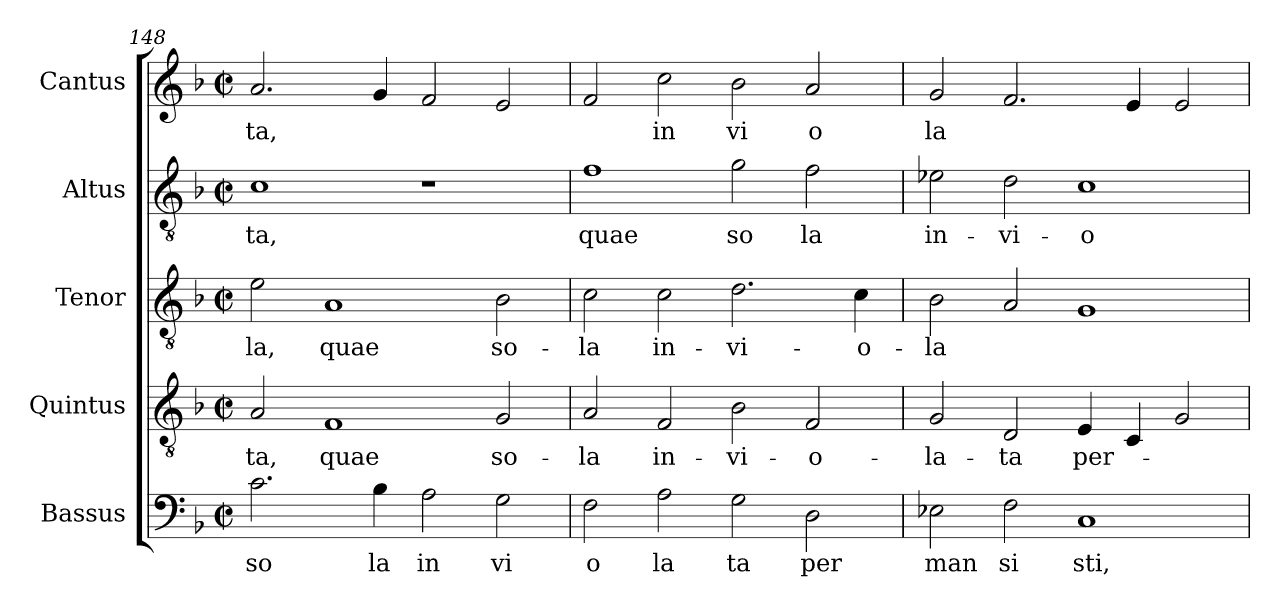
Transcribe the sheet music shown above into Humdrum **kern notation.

**kern	**text	**kern	**text	**kern	**text	**kern	**text	**kern	**text
*part5	*part5	*part4	*part4	*part3	*part3	*part2	*part2	*part1	*part1
*staff5	*staff5	*staff4	*staff4	*staff3	*staff3	*staff2	*staff2	*staff1	*staff1
*I"Bassus	*	*I"Quintus	*	*I"Tenor	*	*I"Altus	*	*I"Cantus	*
*clefF4	*	*clefGv2	*	*clefGv2	*	*clefGv2	*	*clefG2	*
*k[b-]	*	*k[b-]	*	*k[b-]	*	*k[b-]	*	*k[b-]	*
*F:	*	*F:	*	*F:	*	*F:	*	*F:	*
*M2/2	*	*M2/2	*	*M2/2	*	*M2/2	*	*M2/2	*
*met(c|)	*	*met(c|)	*	*met(c|)	*	*met(c|)	*	*met(c|)	*
=148	=148	=148	=148	=148	=148	=148	=148	=148	=148
!	!LO:LY:b:cj	!	!LO:LY:b:cj	!	!LO:LY:b:cj	!	!LO:LY:b:cj	!	!LO:LY:b:cj
2.c\	so	2A/	-ta,	2e\	-la,	1c	ta,	2.a/	ta,
!	!	!	!LO:LY:b:cj	!	!LO:LY:b:cj	!	!	!	!
.	.	1F	quae	1A	quae	.	.	.	.
!	!LO:LY:b:cj	!	!	!	!	!	!	!	!
4B-\	la	.	.	.	.	.	.	4g/	.
!	!LO:LY:b:cj	!	!	!	!	!	!	!	!
2A\	in	.	.	.	.	1r	.	2f/	.
!	!LO:LY:b:cj	!	!LO:LY:b:cj	!	!LO:LY:b:cj	!	!	!	!
2G\	vi	2G/	so-	2B-\	so-	.	.	2e/	.
=149	=149	=149	=149	=149	=149	=149	=149	=149	=149
!	!LO:LY:b:cj	!	!LO:LY:b:cj	!	!LO:LY:b:cj	!	!LO:LY:b:cj	!	!
2F\	o	2A/	-la	2c\	-la	1f	quae	2f/	.
!	!LO:LY:b:cj	!	!LO:LY:b:cj	!	!LO:LY:b:cj	!	!	!	!LO:LY:b:cj
2A\	la	2F/	in-	2c\	in-	.	.	2cc\	in
!	!LO:LY:b:cj	!	!LO:LY:b:cj	!	!LO:LY:b:cj	!	!LO:LY:b:cj	!	!LO:LY:b:cj
2G\	ta	2B-\	-vi-	2.d\	-vi-	2g\	so	2b-\	vi
!	!LO:LY:b:cj	!	!LO:LY:b:cj	!	!	!	!LO:LY:b:cj	!	!LO:LY:b:cj
2D\	per	2F/	-o-	.	.	2f\	la	2a/	o
!	!	!	!	!	!LO:LY:b:cj	!	!	!	!
.	.	.	.	4c\	-o-	.	.	.	.
!!LO:LB:g=z
=150	=150	=150	=150	=150	=150	=150	=150	=150	=150
!	!LO:LY:b:cj	!	!LO:LY:b:cj	!	!LO:LY:b:cj	!	!LO:LY:b:cj	!	!LO:LY:b:cj
2E-\	man	2G/	-la-	2B-\	-la	2e-\	in-	2g/	la
!	!LO:LY:b:cj	!	!LO:LY:b:cj	!	!	!	!LO:LY:b:cj	!	!
2F\	si	2D/	-ta	2A/	.	2d\	-vi-	2.f/	.
!	!LO:LY:b:cj	!	!LO:LY:b	!	!	!	!LO:LY:b:cj	!	!
1C	sti,	4E/	per-	1G	.	1c	-o-	.	.
.	.	4C/	.	.	.	.	.	4e/	.
.	.	2G/	.	.	.	.	.	2e/	.
=	=	=	=	=	=	=	=	=	=
*-	*-	*-	*-	*-	*-	*-	*-	*-	*-
